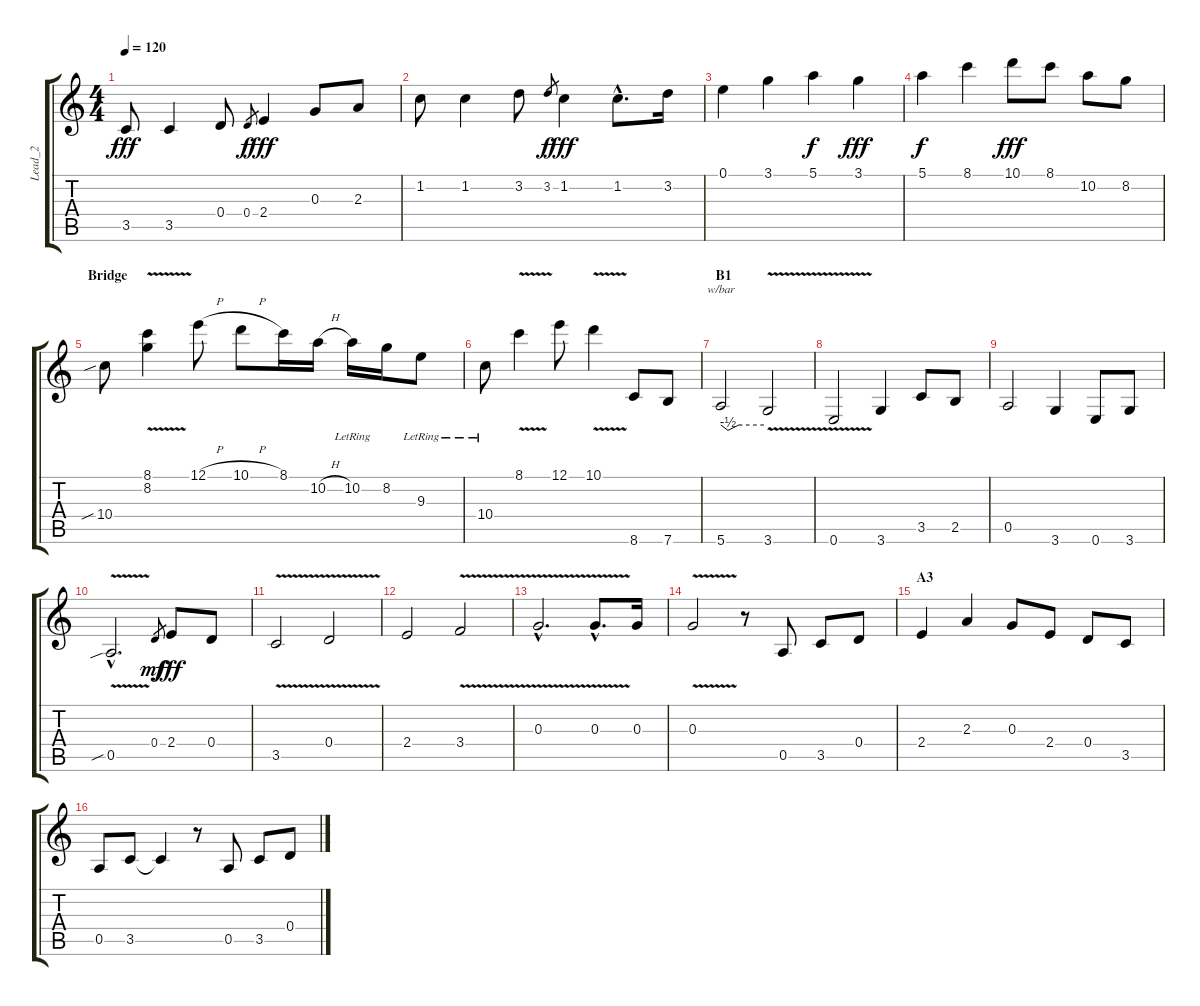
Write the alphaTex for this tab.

\track ("Lead_2" "Lead_2") {instrument electricguitarclean}
\staff {score tabs}
\tuning (E4 B3 G3 D3 A2 E2) {hide}
\ts (4 4)
\tempo 120
\clef g2
\ks c
3.5.8{dy fff} 3.5.4 0.4.8 0.4.8{gr dy f} 2.4.4{dy fff} 0.3.8 2.3.8 |
1.2.8 1.2.4 3.2.8 3.2.8{gr dy f} 1.2.4{dy fff} 1.2{hac}.8{d} 3.2.16 |
0.1.4 3.1.4 5.1.4{dy f} 3.1.4{dy fff} |
5.1.4{dy f} 8.1.4 10.1.8{dy fff} 8.1.8 10.2.8 8.2.8 |
\section ("" "Bridge")
10.4{sib}.8{volume 16 instrument electricguitarjazz} (8.1{v} 8.2).4 12.1{h}.8 10.1{h}.8 8.1.16 10.2{h}.16 10.2{lr}.16 8.2.16 9.3{lr}.8 |
10.4{lr}.8 8.1{v}.4 12.1.8 10.1{v}.4 8.6.8{volume 16 instrument electricguitarclean} 7.6.8 |
\section ("" "B1")
5.6.2{tbe (custom default 0 0 10 -2 25 0 60 0)} 3.6{v}.2 |
0.6{v}.2 3.6.4 3.5.8 2.5.8 |
0.5.2 3.6.4 0.6.8 3.6.8 |
0.5{v sib hac}.2{d} 0.4.8{gr dy mf} 2.4.8{dy fff} 0.4.8 |
3.5{v}.2 0.4{v}.2 |
2.4.2 3.4{v}.2 |
0.3{v hac}.2{d} 0.3{v hac}.8{d} 0.3.16 |
0.3{v}.2 r.8 0.5.8 3.5.8 0.4.8 |
\section ("" "A3")
2.4.4 2.3.4 0.3.8 2.4.8 0.4.8 3.5.8 |
0.5.8 3.5.8 3.5{t}.4 r.8 0.5.8 3.5.8 0.4.8
